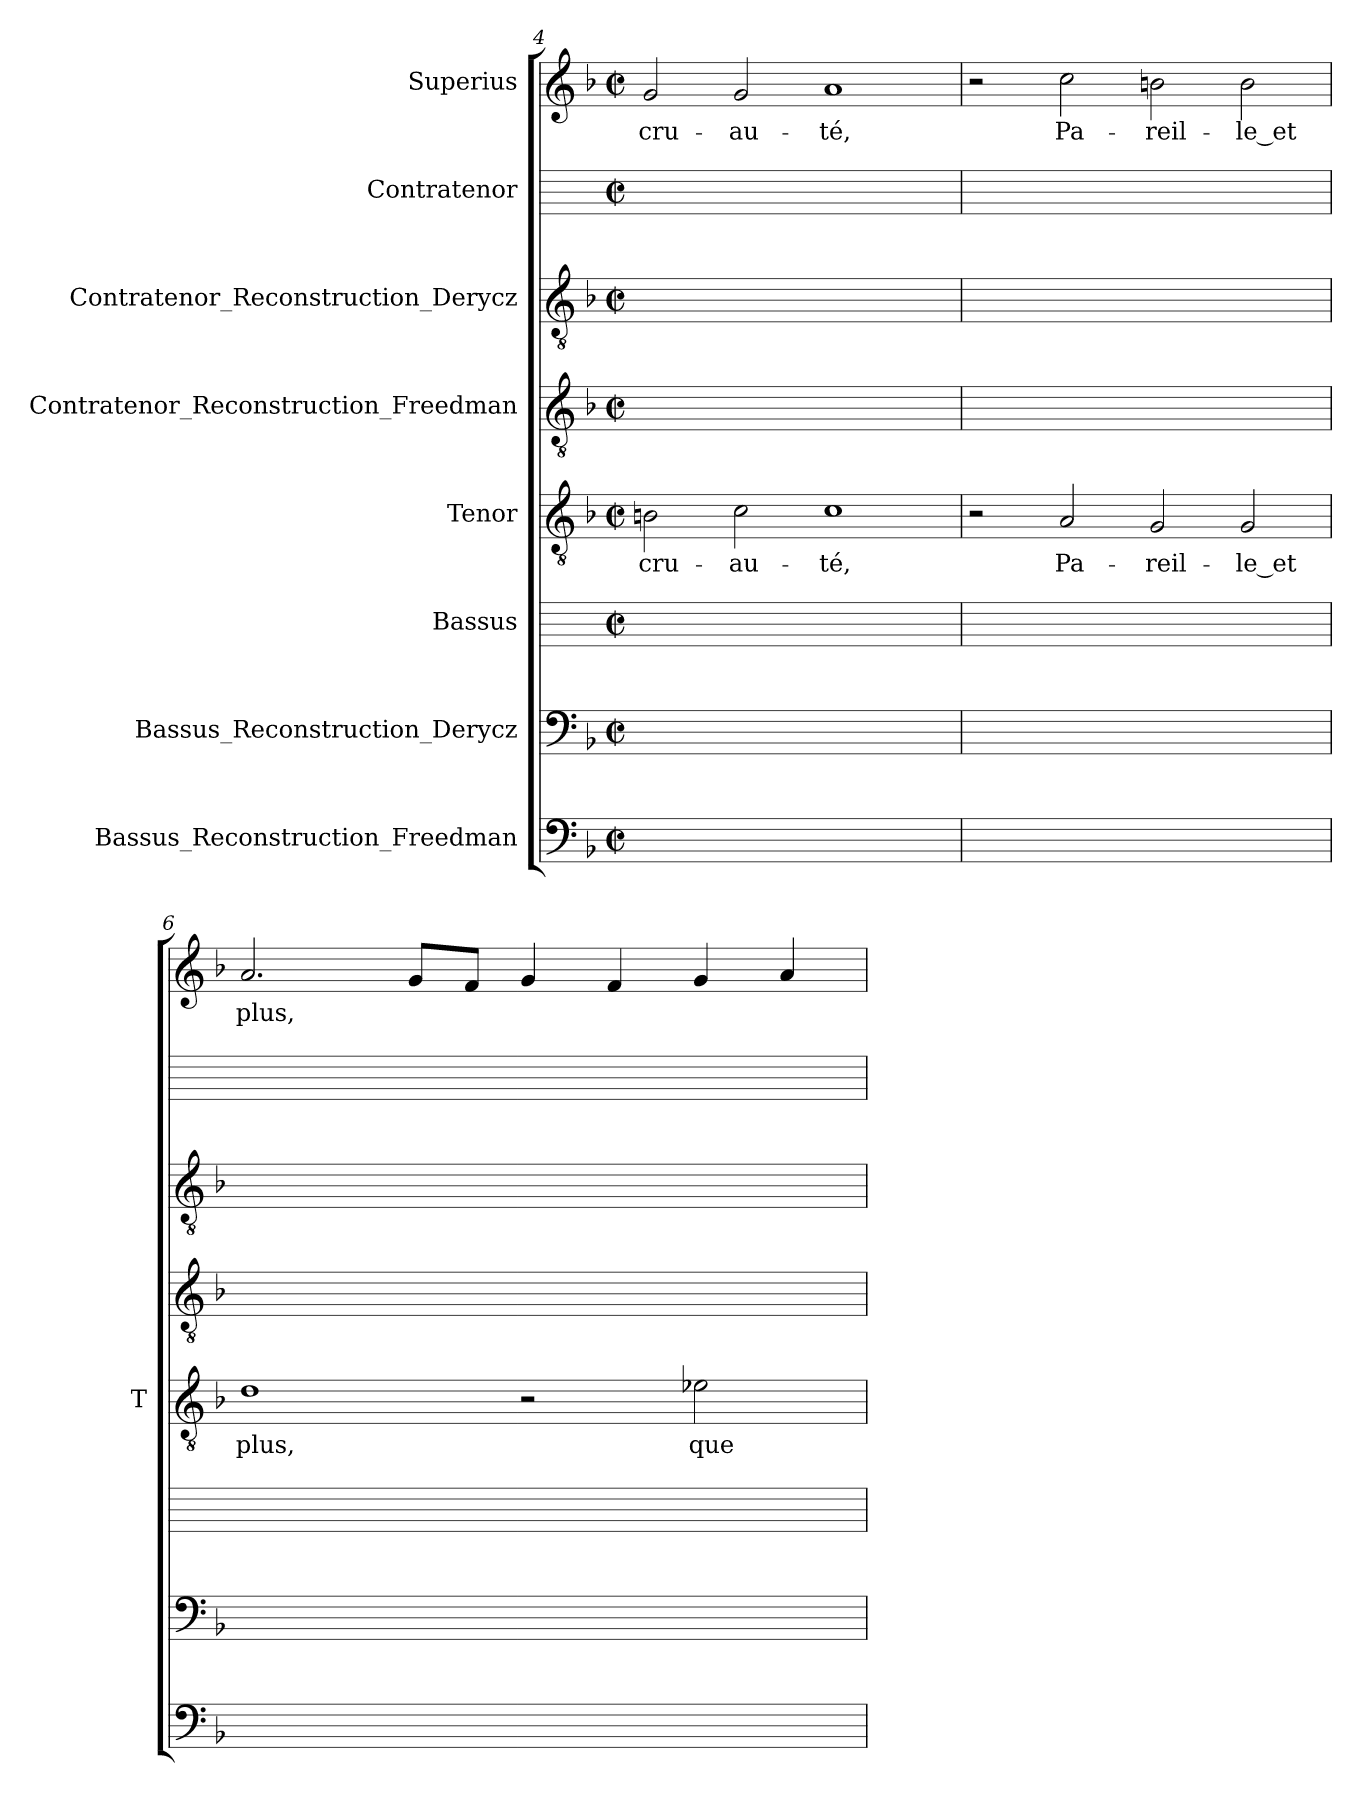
**kern	**kern	**kern	**kern	**text	**kern	**kern	**kern	**kern	**text
*part8	*part7	*part6	*part5	*part5	*part4	*part3	*part2	*part1	*part1
*staff8	*staff7	*staff6	*staff5	*staff5	*staff4	*staff3	*staff2	*staff1	*staff1
*I"Bassus_Reconstruction_Freedman	*I"Bassus_Reconstruction_Derycz	*I"Bassus	*I"Tenor	*	*I"Contratenor_Reconstruction_Freedman	*I"Contratenor_Reconstruction_Derycz	*I"Contratenor	*I"Superius	*
*	*	*	*I'T	*	*	*	*	*	*
*clefF4	*clefF4	*	*clefGv2	*	*clefGv2	*clefGv2	*	*clefG2	*
*k[b-]	*k[b-]	*	*k[b-]	*	*k[b-]	*k[b-]	*	*k[b-]	*
*F:	*F:	*	*F:	*	*F:	*F:	*	*F:	*
*M2/2	*M2/2	*M2/2	*M2/2	*	*M2/2	*M2/2	*M2/2	*M2/2	*
*met(c|)	*met(c|)	*met(c|)	*met(c|)	*	*met(c|)	*met(c|)	*met(c|)	*met(c|)	*
=4	=4	=4	=4	=4	=4	=4	=4	=4	=4
0ryy	0ryy	0ryy	2B	cru-	0ryy	0ryy	0ryy	2g	cru-
.	.	.	2c	au-	.	.	.	2g	au-
.	.	.	1c	-té,	.	.	.	1a	-té,
=5	=5	=5	=5	=5	=5	=5	=5	=5	=5
0ryy	0ryy	0ryy	2r	.	0ryy	0ryy	0ryy	2r	.
.	.	.	2A	Pa-	.	.	.	2cc	Pa-
.	.	.	2G	reil-	.	.	.	2b	reil-
.	.	.	2G	-le_et	.	.	.	2b	-le_et
=6	=6	=6	=6	=6	=6	=6	=6	=6	=6
0ryy	0ryy	0ryy	1d	-plus,	0ryy	0ryy	0ryy	2.a	-plus,
.	.	.	.	.	.	.	.	8gL	.
.	.	.	.	.	.	.	.	8fJ	.
.	.	.	2r	.	.	.	.	4g	.
.	.	.	.	.	.	.	.	4f	.
.	.	.	2e-X	-que	.	.	.	4g	.
.	.	.	.	.	.	.	.	4a	.
=	=	=	=	=	=	=	=	=	=
*-	*-	*-	*-	*-	*-	*-	*-	*-	*-
